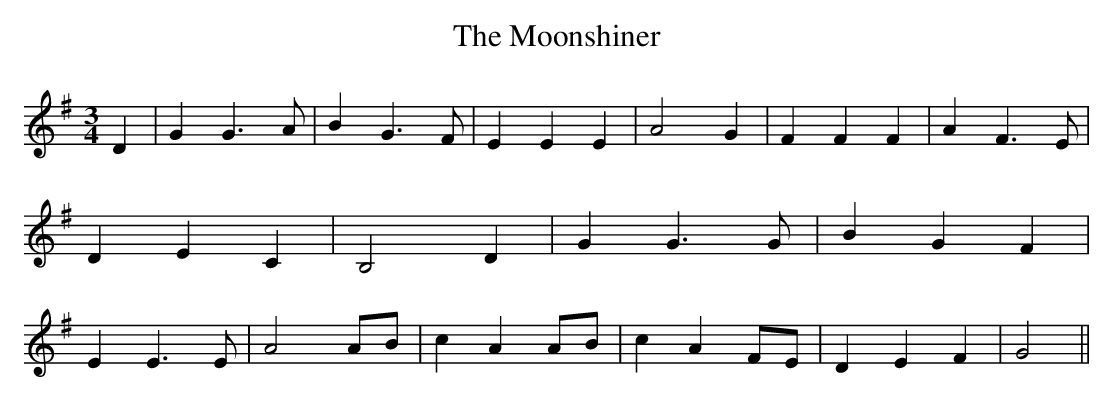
X:1
T:The Moonshiner
M:3/4
L:1/4
K:G
 D| G G3/2 A/2| B G3/2 F/2| E E E| A2 G| F F F| A F3/2 E/2| D E C|\
 B,2 D| G G3/2 G/2| B G F| E E3/2 E/2| A2 A/2B/2| c AA/2-B/2| c A F/2E/2|\
 D E F| G2||
